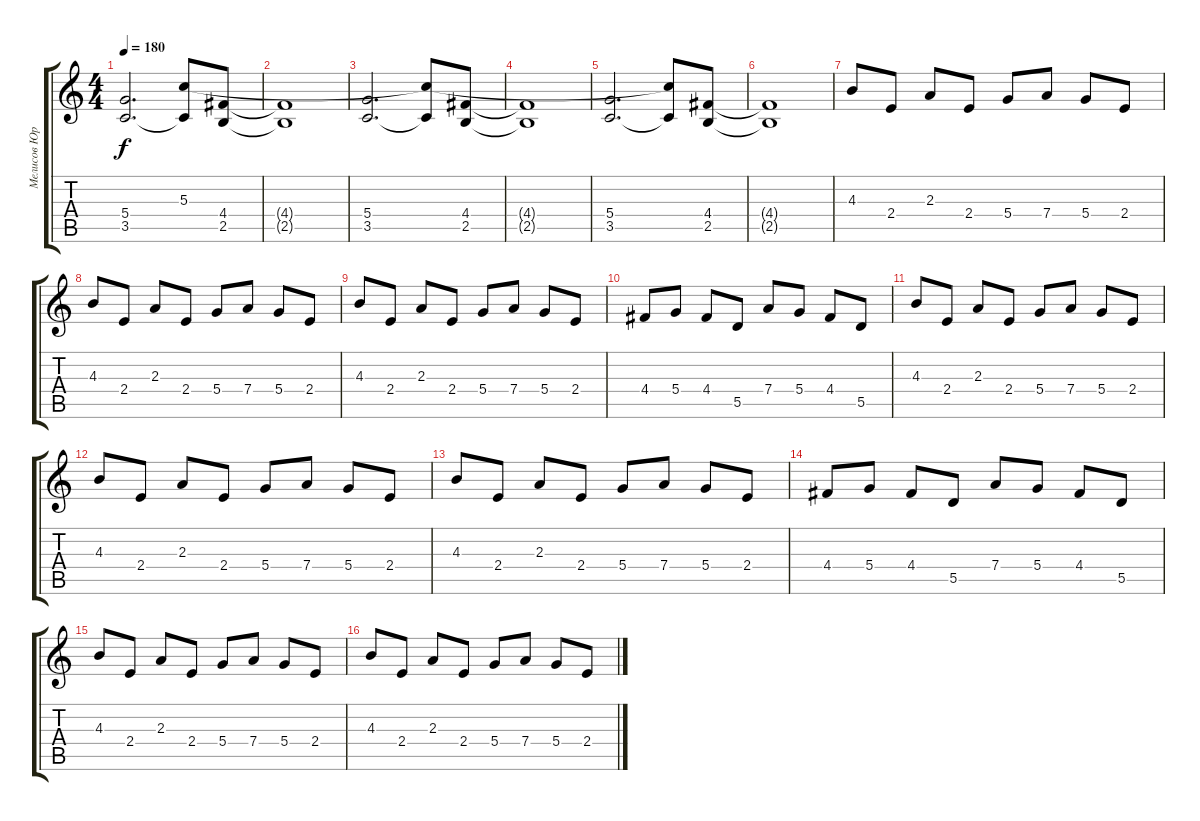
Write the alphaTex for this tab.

\track ("Мелисов Юрий" "Мелисов Юр") {instrument overdrivenguitar}
\staff {score tabs}
\tuning (E4 B3 G3 D3 A2 E2) {hide}
\ts (4 4)
\tempo 180
\clef g2
\ks c
(5.4 3.5).2{d dy f} (5.3{t} 3.5{t}).8 (4.4 2.5).8 |
(4.4{t} 2.5{t}).1 |
(5.4 3.5).2{d} (5.3{t} 3.5{t}).8 (4.4 2.5).8 |
(4.4{t} 2.5{t}).1 |
(5.4 3.5).2{d} (5.3{t} 3.5{t}).8 (4.4 2.5).8 |
(4.4{t} 2.5{t}).1 |
4.3.8 2.4.8 2.3.8 2.4.8 5.4.8 7.4.8 5.4.8 2.4.8 |
4.3.8 2.4.8 2.3.8 2.4.8 5.4.8 7.4.8 5.4.8 2.4.8 |
4.3.8 2.4.8 2.3.8 2.4.8 5.4.8 7.4.8 5.4.8 2.4.8 |
4.4.8 5.4.8 4.4.8 5.5.8 7.4.8 5.4.8 4.4.8 5.5.8 |
4.3.8 2.4.8 2.3.8 2.4.8 5.4.8 7.4.8 5.4.8 2.4.8 |
4.3.8 2.4.8 2.3.8 2.4.8 5.4.8 7.4.8 5.4.8 2.4.8 |
4.3.8 2.4.8 2.3.8 2.4.8 5.4.8 7.4.8 5.4.8 2.4.8 |
4.4.8 5.4.8 4.4.8 5.5.8 7.4.8 5.4.8 4.4.8 5.5.8 |
4.3.8 2.4.8 2.3.8 2.4.8 5.4.8 7.4.8 5.4.8 2.4.8 |
4.3.8 2.4.8 2.3.8 2.4.8 5.4.8 7.4.8 5.4.8 2.4.8
